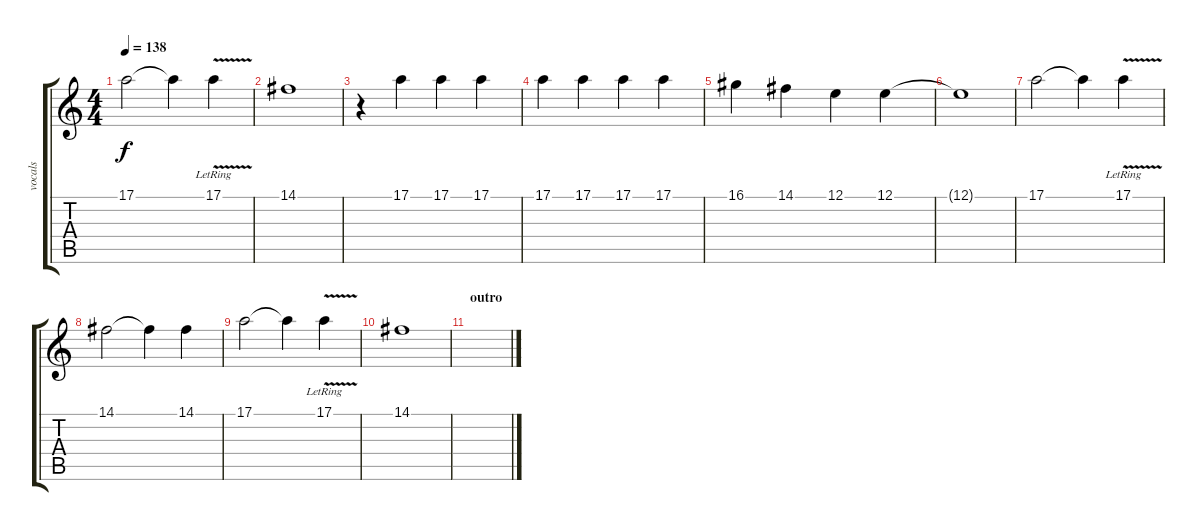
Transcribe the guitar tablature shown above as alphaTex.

\track ("vocals" "vocals") {instrument piccolo}
\staff {score tabs}
\tuning (E4 B3 G3 D3 A2 E2) {hide}
\ts (4 4)
\tempo 138
\clef g2
\ks c
17.1.2{dy f} 17.1{t}.4 17.1{v lr}.4 |
14.1.1 |
r.4 17.1.4 17.1.4 17.1.4 |
17.1.4 17.1.4 17.1.4 17.1.4 |
16.1.4 14.1.4 12.1.4 12.1.4 |
12.1{t}.1 |
17.1.2 17.1{t}.4 17.1{v lr}.4 |
14.1.2 14.1{t}.4 14.1.4 |
17.1.2 17.1{t}.4 17.1{v lr}.4 |
14.1.1 |
\section ("" "outro")
